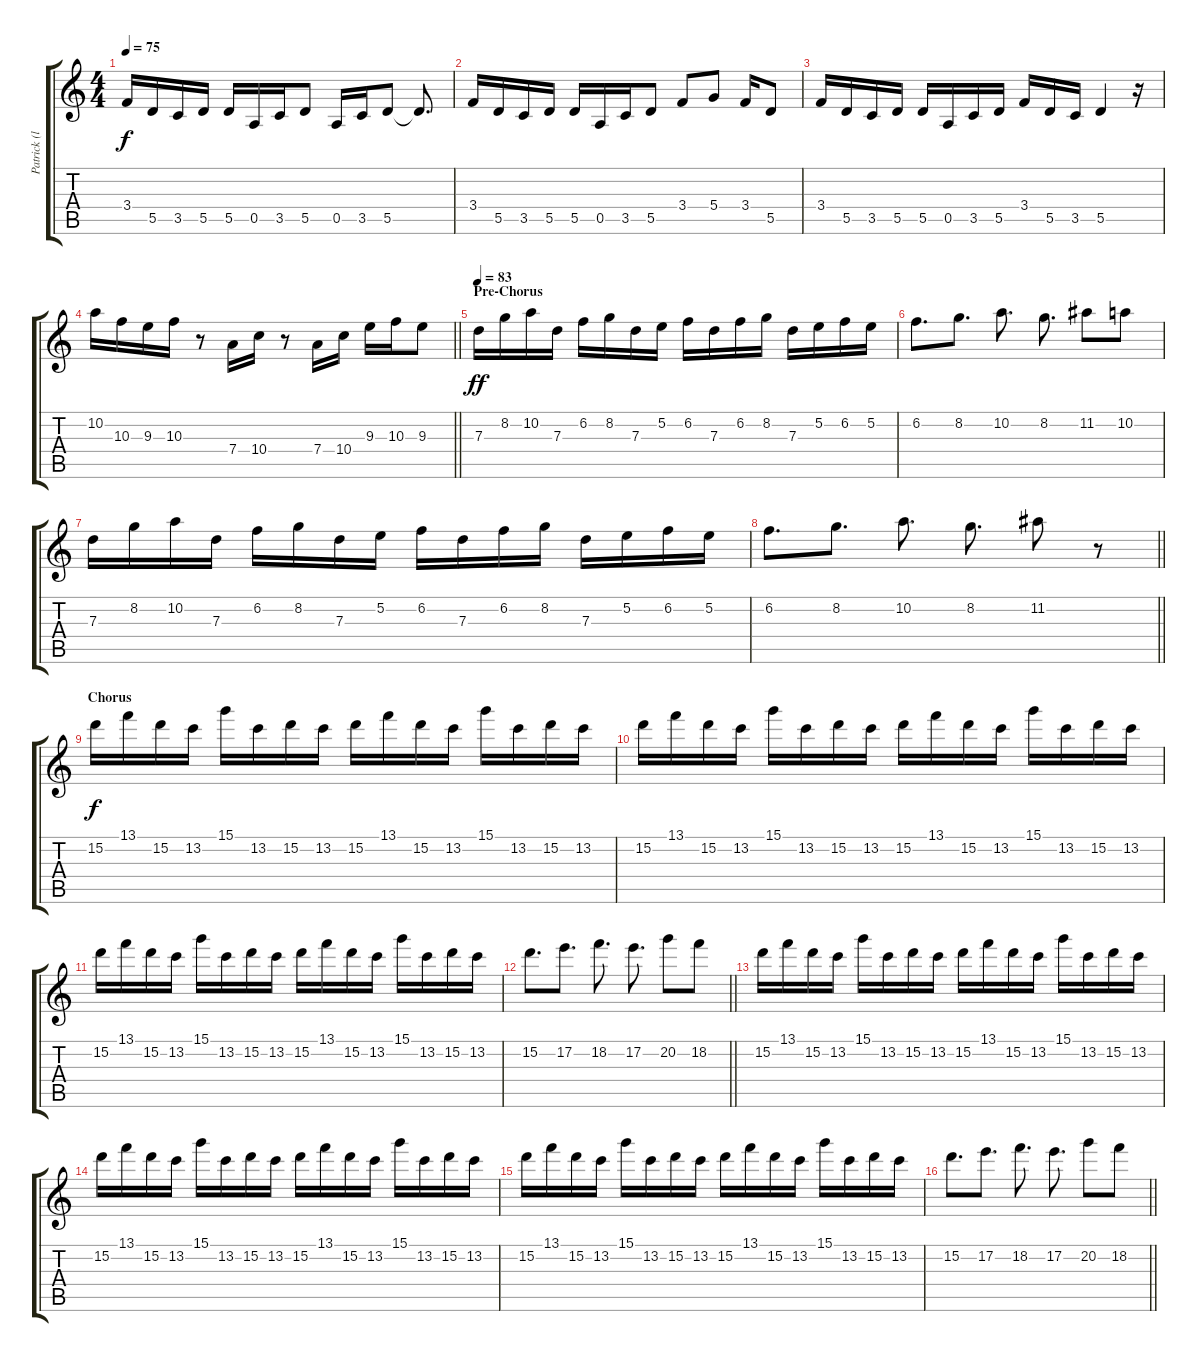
\track ("Patrick (lead)" "Patrick (l") {instrument overdrivenguitar}
\staff {score tabs}
\tuning (E4 B3 G3 D3 A2 D2) {hide}
\ts (4 4)
\tempo 75
\clef g2
\ks c
3.4.16{dy f} 5.5.16 3.5.16 5.5.16 5.5.16 0.5.16 3.5.16 5.5.8 0.5.16 3.5.16 5.5.8 5.5{t}.8{d} |
3.4.16 5.5.16 3.5.16 5.5.16 5.5.16 0.5.16 3.5.16 5.5.8 3.4.8 5.4.8 3.4.16 5.5.8 |
3.4.16 5.5.16 3.5.16 5.5.16 5.5.16 0.5.16 3.5.16 5.5.16 3.4.16 5.5.16 3.5.16 5.5.4 r.16 |
\barLineRight lightlight
10.2.16 10.3.16 9.3.16 10.3.16 r.8 7.4.16 10.4.16 r.8 7.4.16 10.4.16 9.3.16 10.3.16 9.3.8 |
\section ("" "Pre-Chorus")
\tempo 83
7.3.16{dy ff} 8.2.16 10.2.16 7.3.16 6.2.16 8.2.16 7.3.16 5.2.16 6.2.16 7.3.16 6.2.16 8.2.16 7.3.16 5.2.16 6.2.16 5.2.16 |
6.2.8{d} 8.2.8{d} 10.2.8{d} 8.2.8{d} 11.2.8 10.2.8 |
7.3.16 8.2.16 10.2.16 7.3.16 6.2.16 8.2.16 7.3.16 5.2.16 6.2.16 7.3.16 6.2.16 8.2.16 7.3.16 5.2.16 6.2.16 5.2.16 |
\barLineRight lightlight
6.2.8{d} 8.2.8{d} 10.2.8{d} 8.2.8{d} 11.2.8 r.8 |
\section ("" "Chorus")
15.2.16{dy f} 13.1.16 15.2.16 13.2.16 15.1.16 13.2.16 15.2.16 13.2.16 15.2.16 13.1.16 15.2.16 13.2.16 15.1.16 13.2.16 15.2.16 13.2.16 |
15.2.16 13.1.16 15.2.16 13.2.16 15.1.16 13.2.16 15.2.16 13.2.16 15.2.16 13.1.16 15.2.16 13.2.16 15.1.16 13.2.16 15.2.16 13.2.16 |
15.2.16 13.1.16 15.2.16 13.2.16 15.1.16 13.2.16 15.2.16 13.2.16 15.2.16 13.1.16 15.2.16 13.2.16 15.1.16 13.2.16 15.2.16 13.2.16 |
\barLineRight lightlight
15.2.8{d} 17.2.8{d} 18.2.8{d} 17.2.8{d} 20.2.8 18.2.8 |
15.2.16 13.1.16 15.2.16 13.2.16 15.1.16 13.2.16 15.2.16 13.2.16 15.2.16 13.1.16 15.2.16 13.2.16 15.1.16 13.2.16 15.2.16 13.2.16 |
15.2.16 13.1.16 15.2.16 13.2.16 15.1.16 13.2.16 15.2.16 13.2.16 15.2.16 13.1.16 15.2.16 13.2.16 15.1.16 13.2.16 15.2.16 13.2.16 |
15.2.16 13.1.16 15.2.16 13.2.16 15.1.16 13.2.16 15.2.16 13.2.16 15.2.16 13.1.16 15.2.16 13.2.16 15.1.16 13.2.16 15.2.16 13.2.16 |
\barLineRight lightlight
15.2.8{d} 17.2.8{d} 18.2.8{d} 17.2.8{d} 20.2.8 18.2.8
